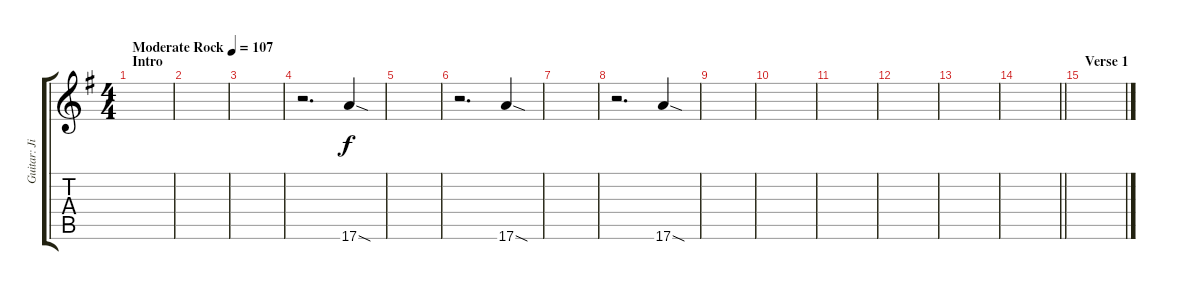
\track ("Guitar: Jimi Hendrix Overdub (Fuzz Face)" "Guitar: Ji") {instrument overdrivenguitar}
\staff {score tabs}
\tuning (E4 B3 G3 D3 A2 E2) {hide}
\ts (4 4)
\section ("" "Intro")
\tempo (107 "Moderate Rock")
\clef g2
\ks g
|
|
|
r.2{d} 17.6{sod}.4 |
|
r.2{d} 17.6{sod}.4 |
|
r.2{d} 17.6{sod}.4 |
|
|
|
|
|
\barLineRight lightlight
|
\section ("" "Verse 1")
